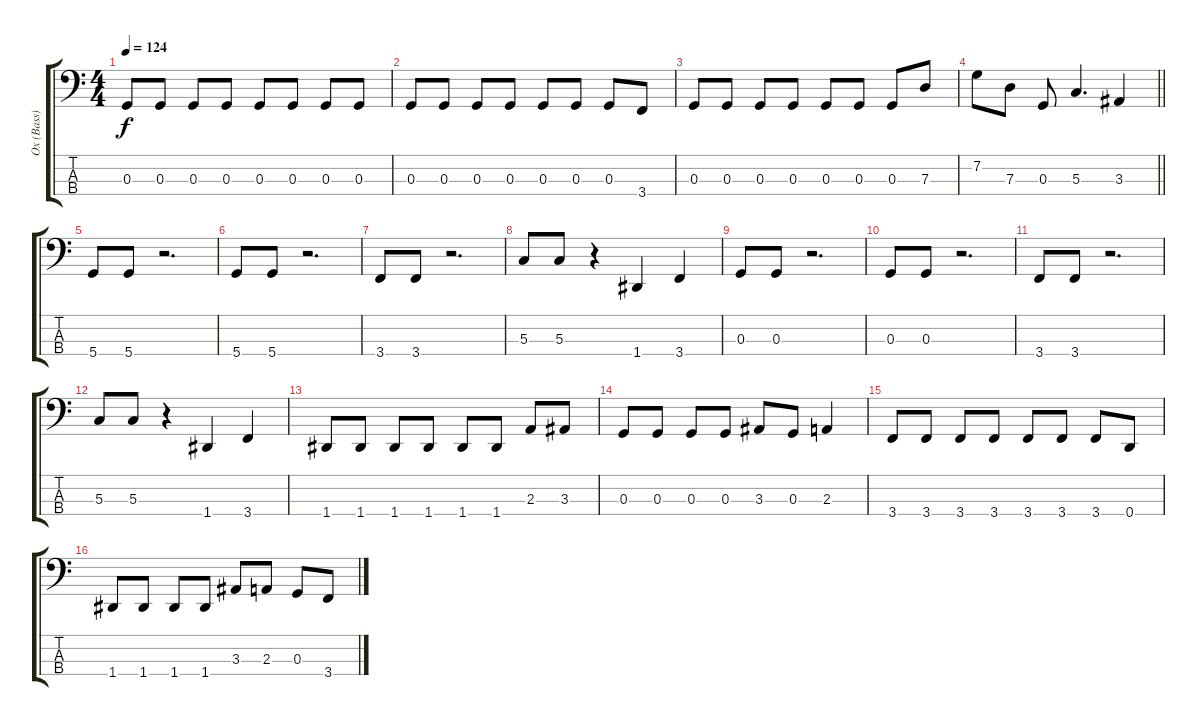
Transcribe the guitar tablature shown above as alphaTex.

\track ("Ox (Bass)" "Ox (Bass)") {instrument electricbasspick}
\staff {score tabs}
\tuning (F2 C2 G1 D1) {hide}
\ts (4 4)
\tempo 124
\clef f4
\ks c
0.3.8{dy f} 0.3.8 0.3.8 0.3.8 0.3.8 0.3.8 0.3.8 0.3.8 |
0.3.8 0.3.8 0.3.8 0.3.8 0.3.8 0.3.8 0.3.8 3.4.8 |
0.3.8 0.3.8 0.3.8 0.3.8 0.3.8 0.3.8 0.3.8 7.3.8 |
\barLineRight lightlight
7.2.8 7.3.8 0.3.8 5.3.4{d} 3.3.4 |
5.4.8 5.4.8 r.2{d} |
5.4.8 5.4.8 r.2{d} |
3.4.8 3.4.8 r.2{d} |
5.3.8 5.3.8 r.4 1.4.4 3.4.4 |
0.3.8 0.3.8 r.2{d} |
0.3.8 0.3.8 r.2{d} |
3.4.8 3.4.8 r.2{d} |
5.3.8 5.3.8 r.4 1.4.4 3.4.4 |
1.4.8 1.4.8 1.4.8 1.4.8 1.4.8 1.4.8 2.3.8 3.3.8 |
0.3.8 0.3.8 0.3.8 0.3.8 3.3.8 0.3.8 2.3.4 |
3.4.8 3.4.8 3.4.8 3.4.8 3.4.8 3.4.8 3.4.8 0.4.8 |
1.4.8 1.4.8 1.4.8 1.4.8 3.3.8 2.3.8 0.3.8 3.4.8
